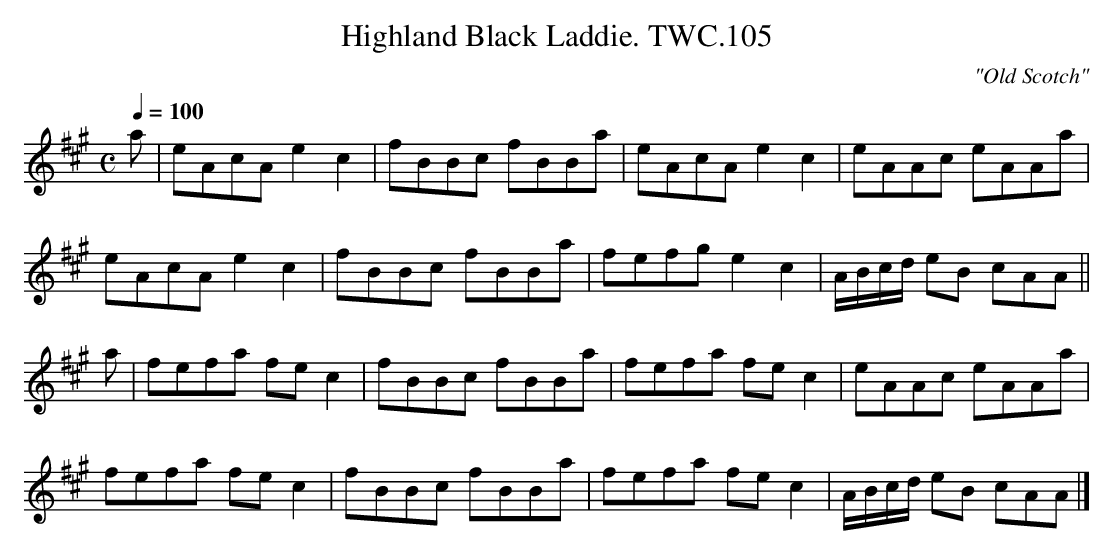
X:1
T:Highland Black Laddie. TWC.105
M:C
L:1/8
Q:1/4=100
C:"Old Scotch"
K:A
a|eAcAe2c2|fBBc fBBa|eAcA e2c2|eAAc eAAa|
eAcA e2c2|fBBc fBBa|fefg e2c2|A/B/c/d/ eB cAA||
a|fefa fec2|fBBc fBBa|fefa fec2|eAAc eAAa|
fefa fec2|fBBc fBBa|fefa fec2|A/B/c/d/ eB cAA|]
